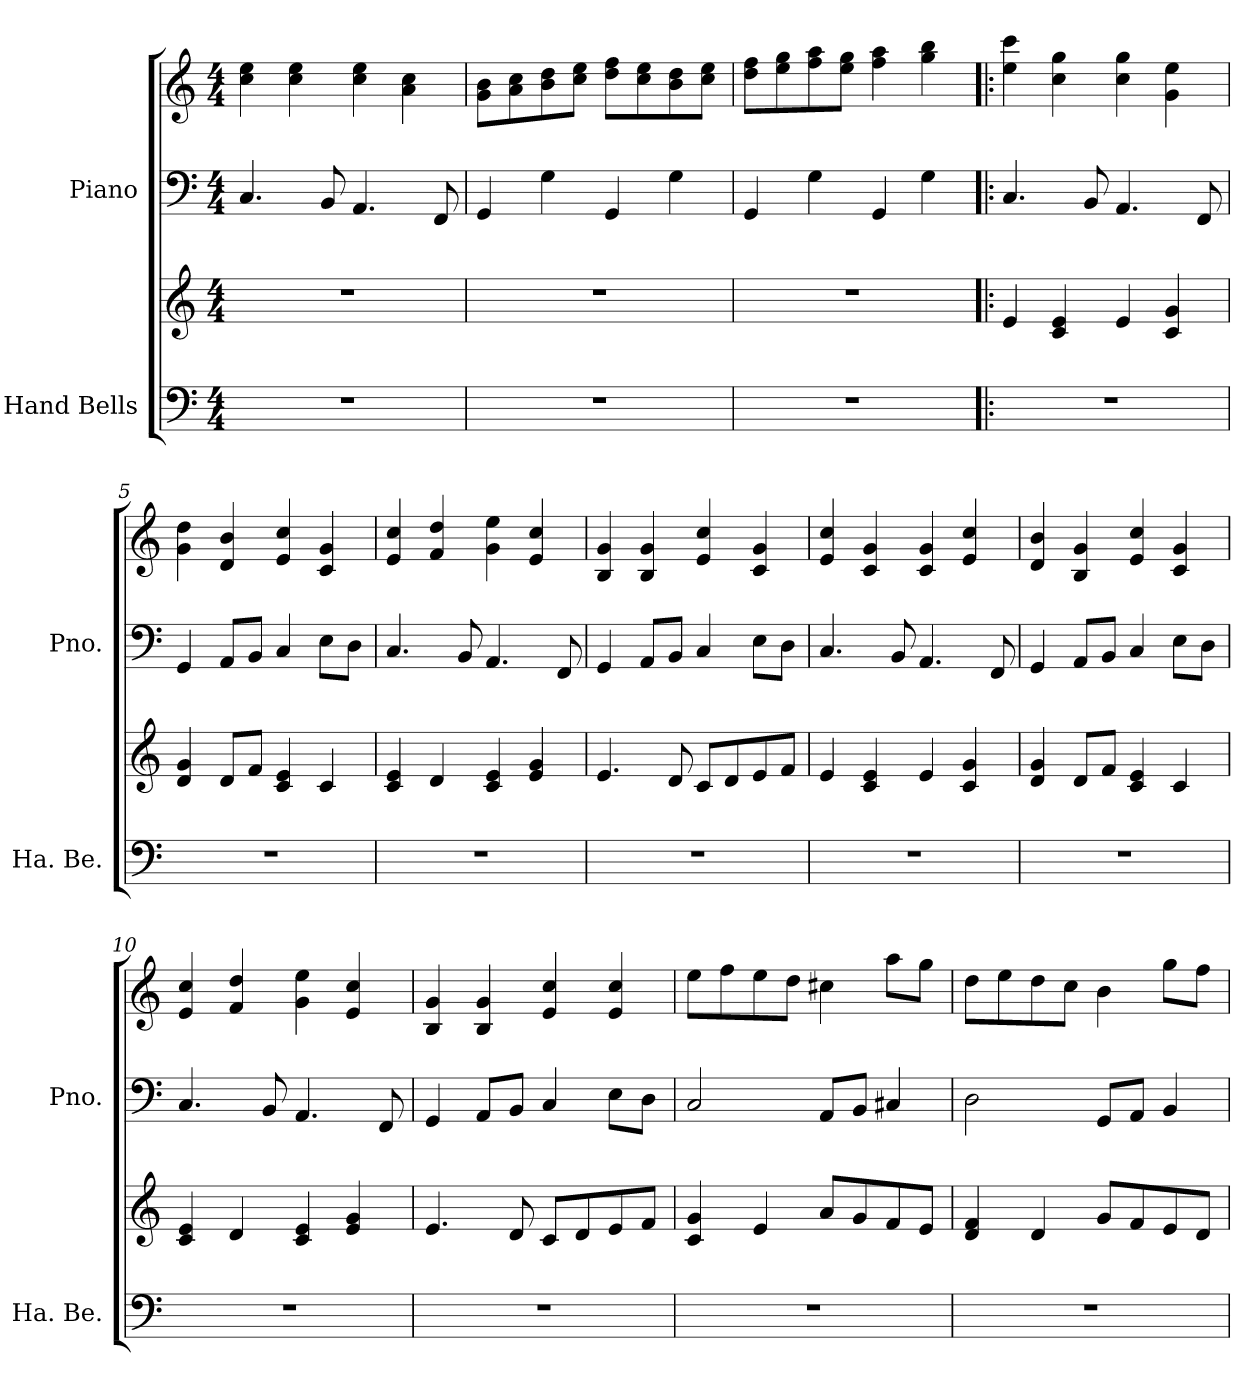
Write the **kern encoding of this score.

**kern	**kern	**kern	**kern
*part2	*part2	*part1	*part1
*staff4	*staff3	*staff2	*staff1
*I"Hand Bells	*	*I"Piano	*
*I'Ha. Be.	*	*I'Pno.	*
*clefF4	*clefG2	*clefF4	*clefG2
*ITrd-7c-12	*ITrd-7c-12	*	*
*k[]	*k[]	*k[]	*k[]
*M4/4	*M4/4	*M4/4	*M4/4
*MM88	*MM88	*MM88	*MM88
=1	=1	=1	=1
1r	1r	4.C/	4cc\ 4ee\
.	.	.	4cc\ 4ee\
.	.	8BB/	.
.	.	4.AA/	4cc\ 4ee\
.	.	.	4a\ 4cc\
.	.	8FF/	.
=2	=2	=2	=2
1r	1r	4GG/	8g\ 8b\L
.	.	.	8a\ 8cc\
.	.	4G\	8b\ 8dd\
.	.	.	8cc\ 8ee\J
.	.	4GG/	8dd\ 8ff\L
.	.	.	8cc\ 8ee\
.	.	4G\	8b\ 8dd\
.	.	.	8cc\ 8ee\J
=3	=3	=3	=3
1r	1r	4GG/	8dd\ 8ff\L
.	.	.	8ee\ 8gg\
.	.	4G\	8ff\ 8aa\
.	.	.	8ee\ 8gg\J
.	.	4GG/	4ff\ 4aa\
.	.	4G\	4gg\ 4bb\
!!LO:LB:g=z
=4!|:	=4!|:	=4!|:	=4!|:
1r	4ee/	4.C/	4ee\ 4ccc\
.	4cc/ 4ee/	.	4cc\ 4gg\
.	.	8BB/	.
.	4ee/	4.AA/	4cc\ 4gg\
.	4cc/ 4gg/	.	4g\ 4ee\
.	.	8FF/	.
=5	=5	=5	=5
1r	4dd/ 4gg/	4GG/	4g\ 4dd\
.	8dd/L	8AA/L	4d/ 4b/
.	8ff/J	8BB/J	.
.	4cc/ 4ee/	4C/	4e/ 4cc/
.	4cc/	8E\L	4c/ 4g/
.	.	8D\J	.
=6	=6	=6	=6
1r	4cc/ 4ee/	4.C/	4e/ 4cc/
.	4dd/	.	4f/ 4dd/
.	.	8BB/	.
.	4cc/ 4ee/	4.AA/	4g\ 4ee\
.	4ee/ 4gg/	.	4e/ 4cc/
.	.	8FF/	.
=7	=7	=7	=7
1r	4.ee/	4GG/	4B/ 4g/
.	.	8AA/L	4B/ 4g/
.	8dd/	8BB/J	.
.	8cc/L	4C/	4e/ 4cc/
.	8dd/	.	.
.	8ee/	8E\L	4c/ 4g/
.	8ff/J	8D\J	.
!!LO:LB:g=z
=8	=8	=8	=8
1r	4ee/	4.C/	4e/ 4cc/
.	4cc/ 4ee/	.	4c/ 4g/
.	.	8BB/	.
.	4ee/	4.AA/	4c/ 4g/
.	4cc/ 4gg/	.	4e/ 4cc/
.	.	8FF/	.
=9	=9	=9	=9
1r	4dd/ 4gg/	4GG/	4d/ 4b/
.	8dd/L	8AA/L	4B/ 4g/
.	8ff/J	8BB/J	.
.	4cc/ 4ee/	4C/	4e/ 4cc/
.	4cc/	8E\L	4c/ 4g/
.	.	8D\J	.
=10	=10	=10	=10
1r	4cc/ 4ee/	4.C/	4e/ 4cc/
.	4dd/	.	4f/ 4dd/
.	.	8BB/	.
.	4cc/ 4ee/	4.AA/	4g\ 4ee\
.	4ee/ 4gg/	.	4e/ 4cc/
.	.	8FF/	.
=11	=11	=11	=11
1r	4.ee/	4GG/	4B/ 4g/
.	.	8AA/L	4B/ 4g/
.	8dd/	8BB/J	.
.	8cc/L	4C/	4e/ 4cc/
.	8dd/	.	.
.	8ee/	8E\L	4e/ 4cc/
.	8ff/J	8D\J	.
!!LO:PB:g=z
=12	=12	=12	=12
1r	4cc/ 4gg/	2C/	8ee\L
.	.	.	8ff\
.	4ee/	.	8ee\
.	.	.	8dd\J
.	8aa/L	8AA/L	4cc#X\
.	8gg/	8BB/J	.
.	8ff/	4C#X/	8aa\L
.	8ee/J	.	8gg\J
=13	=13	=13	=13
1r	4dd/ 4ff/	2D\	8dd\L
.	.	.	8ee\
.	4dd/	.	8dd\
.	.	.	8cc\J
.	8gg/L	8GG/L	4b\
.	8ff/	8AA/J	.
.	8ee/	4BB/	8gg\L
.	8dd/J	.	8ff\J
=	=	=	=
*-	*-	*-	*-
